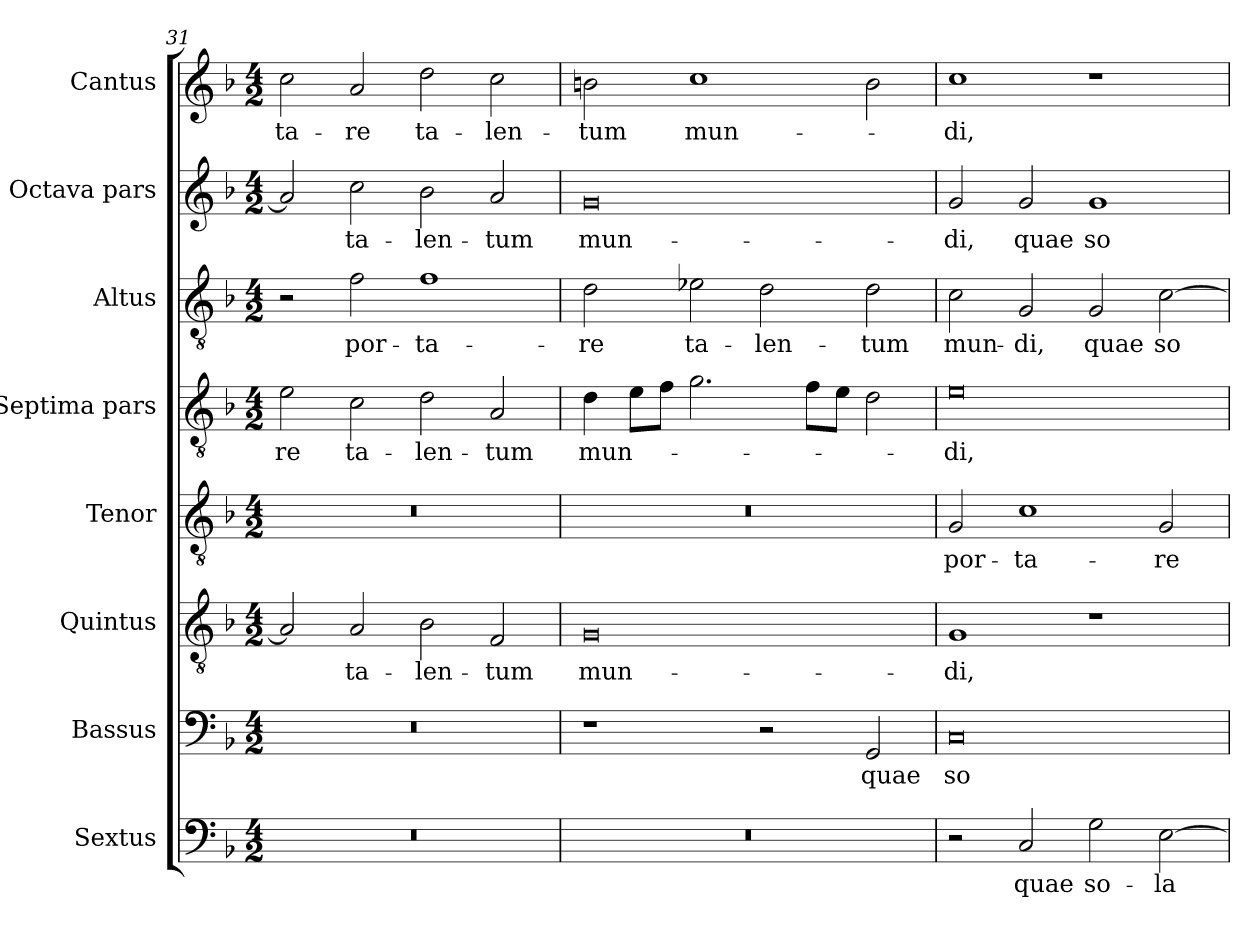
**kern	**text	**kern	**text	**kern	**text	**kern	**text	**kern	**text	**kern	**text	**kern	**text	**kern	**text
*part8	*part8	*part7	*part7	*part6	*part6	*part5	*part5	*part4	*part4	*part3	*part3	*part2	*part2	*part1	*part1
*staff8	*staff8	*staff7	*staff7	*staff6	*staff6	*staff5	*staff5	*staff4	*staff4	*staff3	*staff3	*staff2	*staff2	*staff1	*staff1
*I"Sextus	*	*I"Bassus	*	*I"Quintus	*	*I"Tenor	*	*I"Septima pars	*	*I"Altus	*	*I"Octava pars	*	*I"Cantus	*
*	*	*I'B.	*	*	*	*I'T.	*	*	*	*I'A.	*	*	*	*I'C.	*
*clefF4	*	*clefF4	*	*clefGv2	*	*clefGv2	*	*clefGv2	*	*clefGv2	*	*clefG2	*	*clefG2	*
*	*	*	*	*ITrd7c12	*	*ITrd7c12	*	*ITrd7c12	*	*ITrd7c12	*	*	*	*	*
*k[b-]	*	*k[b-]	*	*k[b-]	*	*k[b-]	*	*k[b-]	*	*k[b-]	*	*k[b-]	*	*k[b-]	*
*F:	*	*F:	*	*F:	*	*F:	*	*F:	*	*F:	*	*F:	*	*F:	*
*M4/2	*	*M4/2	*	*M4/2	*	*M4/2	*	*M4/2	*	*M4/2	*	*M4/2	*	*M4/2	*
=31	=31	=31	=31	=31	=31	=31	=31	=31	=31	=31	=31	=31	=31	=31	=31
!LO:N:vis=1	!	!LO:N:vis=1	!	!	!	!LO:N:vis=1	!	!	!LO:LY:b	!	!	!	!	!	!LO:LY:b
0r	.	0r	.	2AA/]	.	0r	.	2E\	-re	2r	.	2a/]	.	2cc\	-ta-
!	!	!	!	!	!LO:LY:b	!	!	!	!LO:LY:b	!	!LO:LY:b	!	!LO:LY:b	!	!LO:LY:b
.	.	.	.	2AA/	ta-	.	.	2C\	ta-	2F\	por-	2cc\	ta-	2a/	-re
!	!	!	!	!	!LO:LY:b	!	!	!	!LO:LY:b	!	!LO:LY:b	!	!LO:LY:b	!	!LO:LY:b
.	.	.	.	2BB-\	-len-	.	.	2D\	-len-	1F	-ta-	2b-\	-len-	2dd\	ta-
!	!	!	!	!	!LO:LY:b	!	!	!	!LO:LY:b	!	!	!	!LO:LY:b	!	!LO:LY:b
.	.	.	.	2FF/	-tum	.	.	2AA/	-tum	.	.	2a/	-tum	2cc\	-len-
!!LO:LB:g=z
=32	=32	=32	=32	=32	=32	=32	=32	=32	=32	=32	=32	=32	=32	=32	=32
!LO:N:vis=1	!	!	!	!	!LO:LY:b	!LO:N:vis=1	!	!	!LO:LY:b	!	!LO:LY:b	!	!LO:LY:b	!	!LO:LY:b
0r	.	1r	.	0GG	mun-	0r	.	4D\	mun-	2D\	-re	0g	mun-	2bn\	-tum
.	.	.	.	.	.	.	.	8E\L	.	.	.	.	.	.	.
.	.	.	.	.	.	.	.	8F\J	.	.	.	.	.	.	.
!	!	!	!	!	!	!	!	!	!	!	!LO:LY:b	!	!	!	!LO:LY:b
.	.	.	.	.	.	.	.	2.G\	.	2E-X\	ta-	.	.	1cc	mun-
!	!	!	!	!	!	!	!	!	!	!	!LO:LY:b	!	!	!	!
.	.	2r	.	.	.	.	.	.	.	2D\	-len-	.	.	.	.
.	.	.	.	.	.	.	.	8F\L	.	.	.	.	.	.	.
.	.	.	.	.	.	.	.	8E\J	.	.	.	.	.	.	.
!	!	!	!LO:LY:b	!	!	!	!	!	!	!	!LO:LY:b	!	!	!	!
.	.	2GG/	quae	.	.	.	.	2D\	.	2D\	-tum	.	.	2b\	.
=33	=33	=33	=33	=33	=33	=33	=33	=33	=33	=33	=33	=33	=33	=33	=33
!	!	!	!LO:LY:b	!	!LO:LY:b	!	!LO:LY:b	!	!LO:LY:b	!	!LO:LY:b	!	!LO:LY:b	!	!LO:LY:b
2r	.	0C	so-	1GG	-di,	2GG/	por-	0E	-di,	2C\	mun-	2g/	-di,	1cc	-di,
!	!LO:LY:b	!	!	!	!	!	!LO:LY:b	!	!	!	!LO:LY:b	!	!LO:LY:b	!	!
2C/	quae	.	.	.	.	1C	-ta-	.	.	2GG/	-di,	2g/	quae	.	.
!	!LO:LY:b	!	!	!	!	!	!	!	!	!	!LO:LY:b	!	!LO:LY:b	!	!
2G\	so-	.	.	1r	.	.	.	.	.	2GG/	quae	1g	so-	1r	.
!	!LO:LY:b	!	!	!	!	!	!LO:LY:b	!	!	!	!LO:LY:b	!	!	!	!
[>2E\	-la	.	.	.	.	2GG/	-re	.	.	[>2C\	so-	.	.	.	.
=	=	=	=	=	=	=	=	=	=	=	=	=	=	=	=
*-	*-	*-	*-	*-	*-	*-	*-	*-	*-	*-	*-	*-	*-	*-	*-
